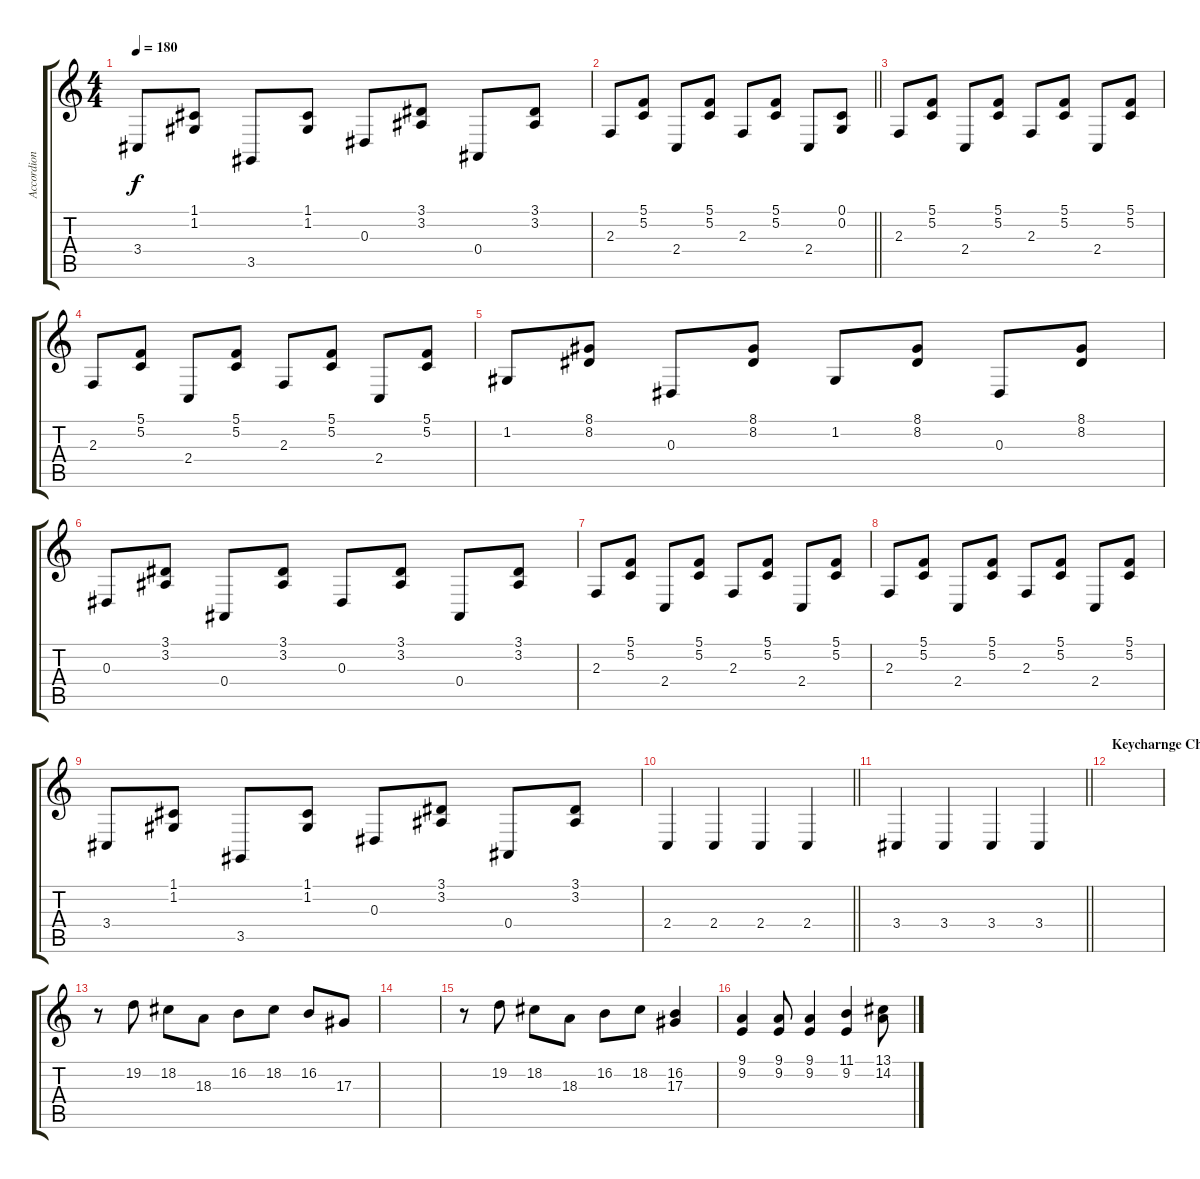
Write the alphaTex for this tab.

\track ("Accordion" "Accordion") {instrument accordion}
\staff {score tabs}
\tuning (C4 G3 Eb3 Bb2 F2 C2) {hide}
\ts (4 4)
\tempo 180
\clef g2
\ks c
3.4.8{dy f} (1.1 1.2).8 3.5.8 (1.1 1.2).8 0.3.8 (3.1 3.2).8 0.4.8 (3.1 3.2).8 |
\barLineRight lightlight
2.3.8 (5.1 5.2).8 2.4.8 (5.1 5.2).8 2.3.8 (5.1 5.2).8 2.4.8 (0.1 0.2).8 |
2.3.8 (5.1 5.2).8 2.4.8 (5.1 5.2).8 2.3.8 (5.1 5.2).8 2.4.8 (5.1 5.2).8 |
2.3.8 (5.1 5.2).8 2.4.8 (5.1 5.2).8 2.3.8 (5.1 5.2).8 2.4.8 (5.1 5.2).8 |
1.2.8 (8.1 8.2).8 0.3.8 (8.1 8.2).8 1.2.8 (8.1 8.2).8 0.3.8 (8.1 8.2).8 |
0.3.8 (3.1 3.2).8 0.4.8 (3.1 3.2).8 0.3.8 (3.1 3.2).8 0.4.8 (3.1 3.2).8 |
2.3.8 (5.1 5.2).8 2.4.8 (5.1 5.2).8 2.3.8 (5.1 5.2).8 2.4.8 (5.1 5.2).8 |
2.3.8 (5.1 5.2).8 2.4.8 (5.1 5.2).8 2.3.8 (5.1 5.2).8 2.4.8 (5.1 5.2).8 |
3.4.8 (1.1 1.2).8 3.5.8 (1.1 1.2).8 0.3.8 (3.1 3.2).8 0.4.8 (3.1 3.2).8 |
\barLineRight lightlight
2.4.4 2.4.4 2.4.4 2.4.4 |
\barLineRight lightlight
3.4.4 3.4.4 3.4.4 3.4.4 |
\section ("" "Keycharnge Chorus")
|
r.8 19.2.8 18.2.8 18.3.8 16.2.8 18.2.8 16.2.8 17.3.8 |
|
r.8 19.2.8 18.2.8 18.3.8 16.2.8 18.2.8 (16.2 17.3).4 |
(9.1 9.2).4 (9.1 9.2).8 (9.1 9.2).4 (11.1 9.2).4 (13.1 14.2).8
